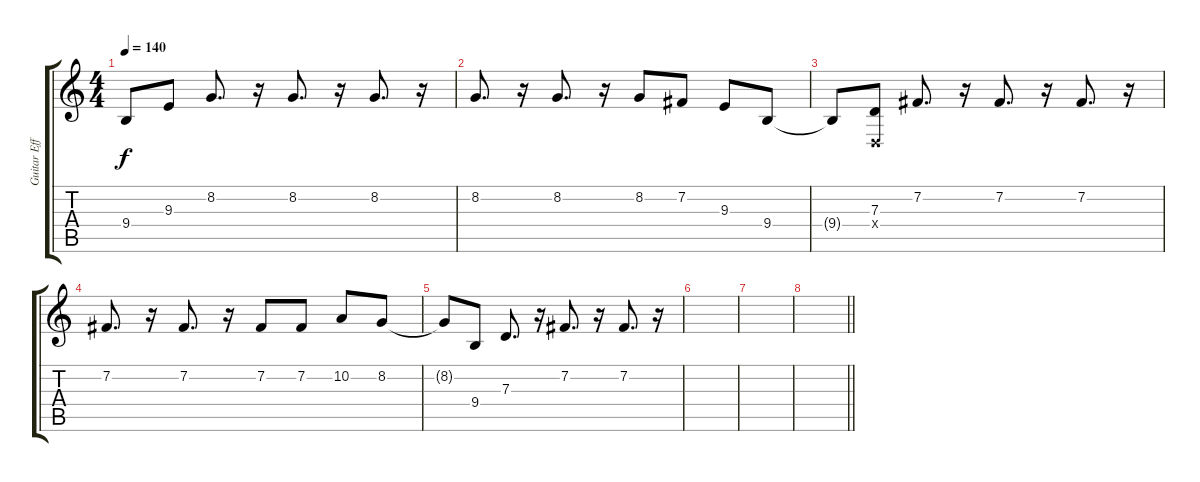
\track ("Guitar Effect and Keys" "Guitar Eff") {instrument pad7halo}
\staff {score tabs}
\tuning (E4 B3 G3 D3 A2 E2) {hide}
\ts (4 4)
\tempo 140
\clef g2
\ks c
9.4{t}.8{dy f} 9.3.8 8.2.8{d} r.16 8.2.8{d} r.16 8.2.8{d} r.16 |
8.2.8{d} r.16 8.2.8{d} r.16 8.2.8 7.2.8 9.3.8 9.4.8 |
9.4{t}.8 (7.3 0.4{x}).8 7.2.8{d} r.16 7.2.8{d} r.16 7.2.8{d} r.16 |
7.2.8{d} r.16 7.2.8{d} r.16 7.2.8 7.2.8 10.2.8 8.2.8 |
8.2{t}.8 9.4.8 7.3.8{d} r.16 7.2.8{d} r.16 7.2.8{d} r.16 |
|
|
\barLineRight lightlight
